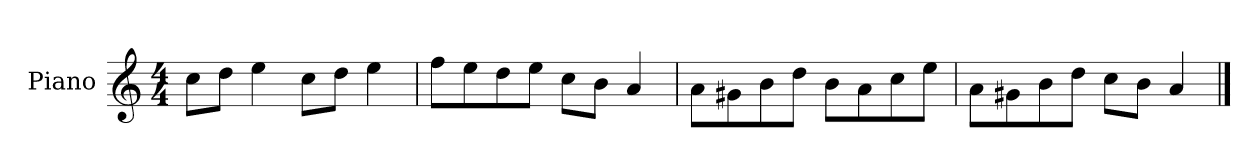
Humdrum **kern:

**kern
*part1
*staff1
*I"Piano
*I'P-no
*clefG2
*k[]
*M4/4
*MM90
=1
8cc\L
8dd\J
4ee\
8cc\L
8dd\J
4ee\
=2
8ff\L
8ee\
8dd\
8ee\J
8cc\L
8b\J
4a/
=3
8a\L
8g#X\
8b\
8dd\J
8b\L
8a\
8cc\
8ee\J
=4
8a\L
8g#X\
8b\
8dd\J
8cc\L
8b\J
4a/
==
*-
